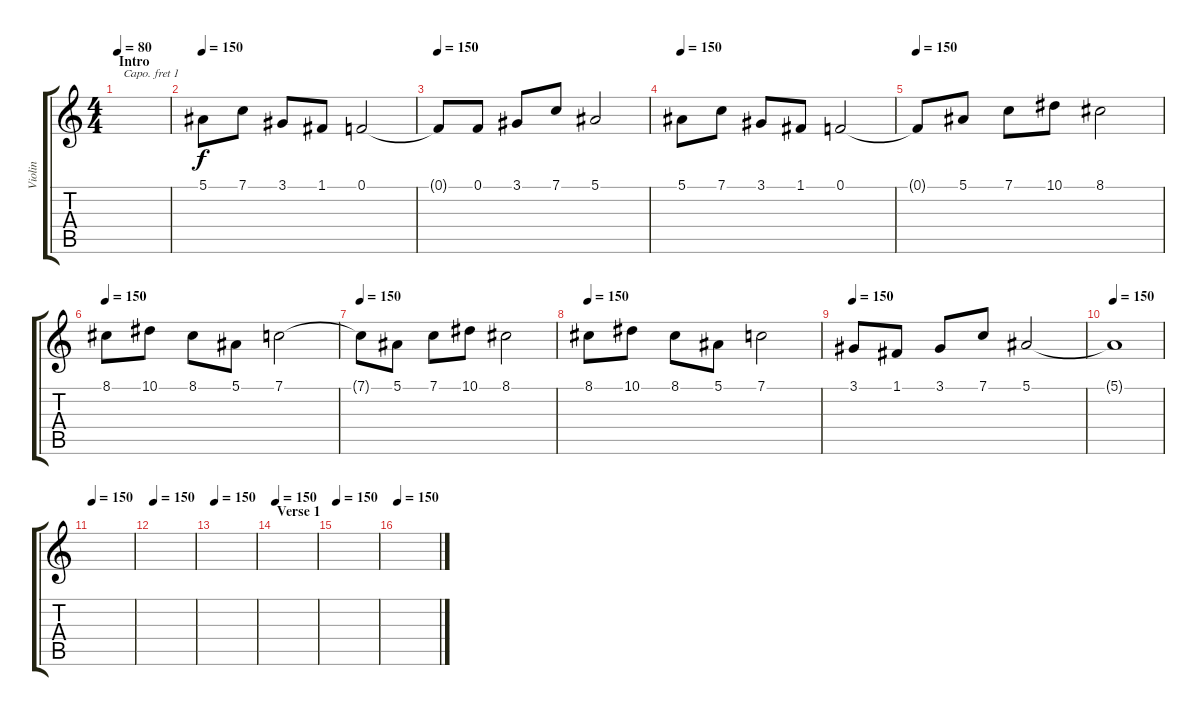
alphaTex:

\track ("Violin" "Violin") {instrument violin}
\staff {score tabs}
\capo 1
\tuning (E4 B3 G3 D3 A2 E2) {hide}
\ts (4 4)
\section ("" "Intro")
\tempo 80
\tempo 150
\tempo 80
\clef g2
\ks c
|
\tempo 150
5.1.8 7.1.8 3.1.8 1.1.8 0.1.2 |
\tempo 150
0.1{t}.8 0.1.8 3.1.8 7.1.8 5.1.2 |
\tempo 150
5.1.8 7.1.8 3.1.8 1.1.8 0.1.2 |
\tempo 150
0.1{t}.8 5.1.8 7.1.8 10.1.8 8.1.2 |
\tempo 150
8.1.8 10.1.8 8.1.8 5.1.8 7.1.2 |
\tempo 150
7.1{t}.8 5.1.8 7.1.8 10.1.8 8.1.2 |
\tempo 150
8.1.8 10.1.8 8.1.8 5.1.8 7.1.2 |
\tempo 150
3.1.8 1.1.8 3.1.8 7.1.8 5.1.2{volume 8} |
\tempo 150
5.1{t}.1 |
\tempo 150
|
\tempo 150
|
\tempo 150
|
\section ("" "Verse 1")
\tempo 150
|
\tempo 150
|
\tempo 150
